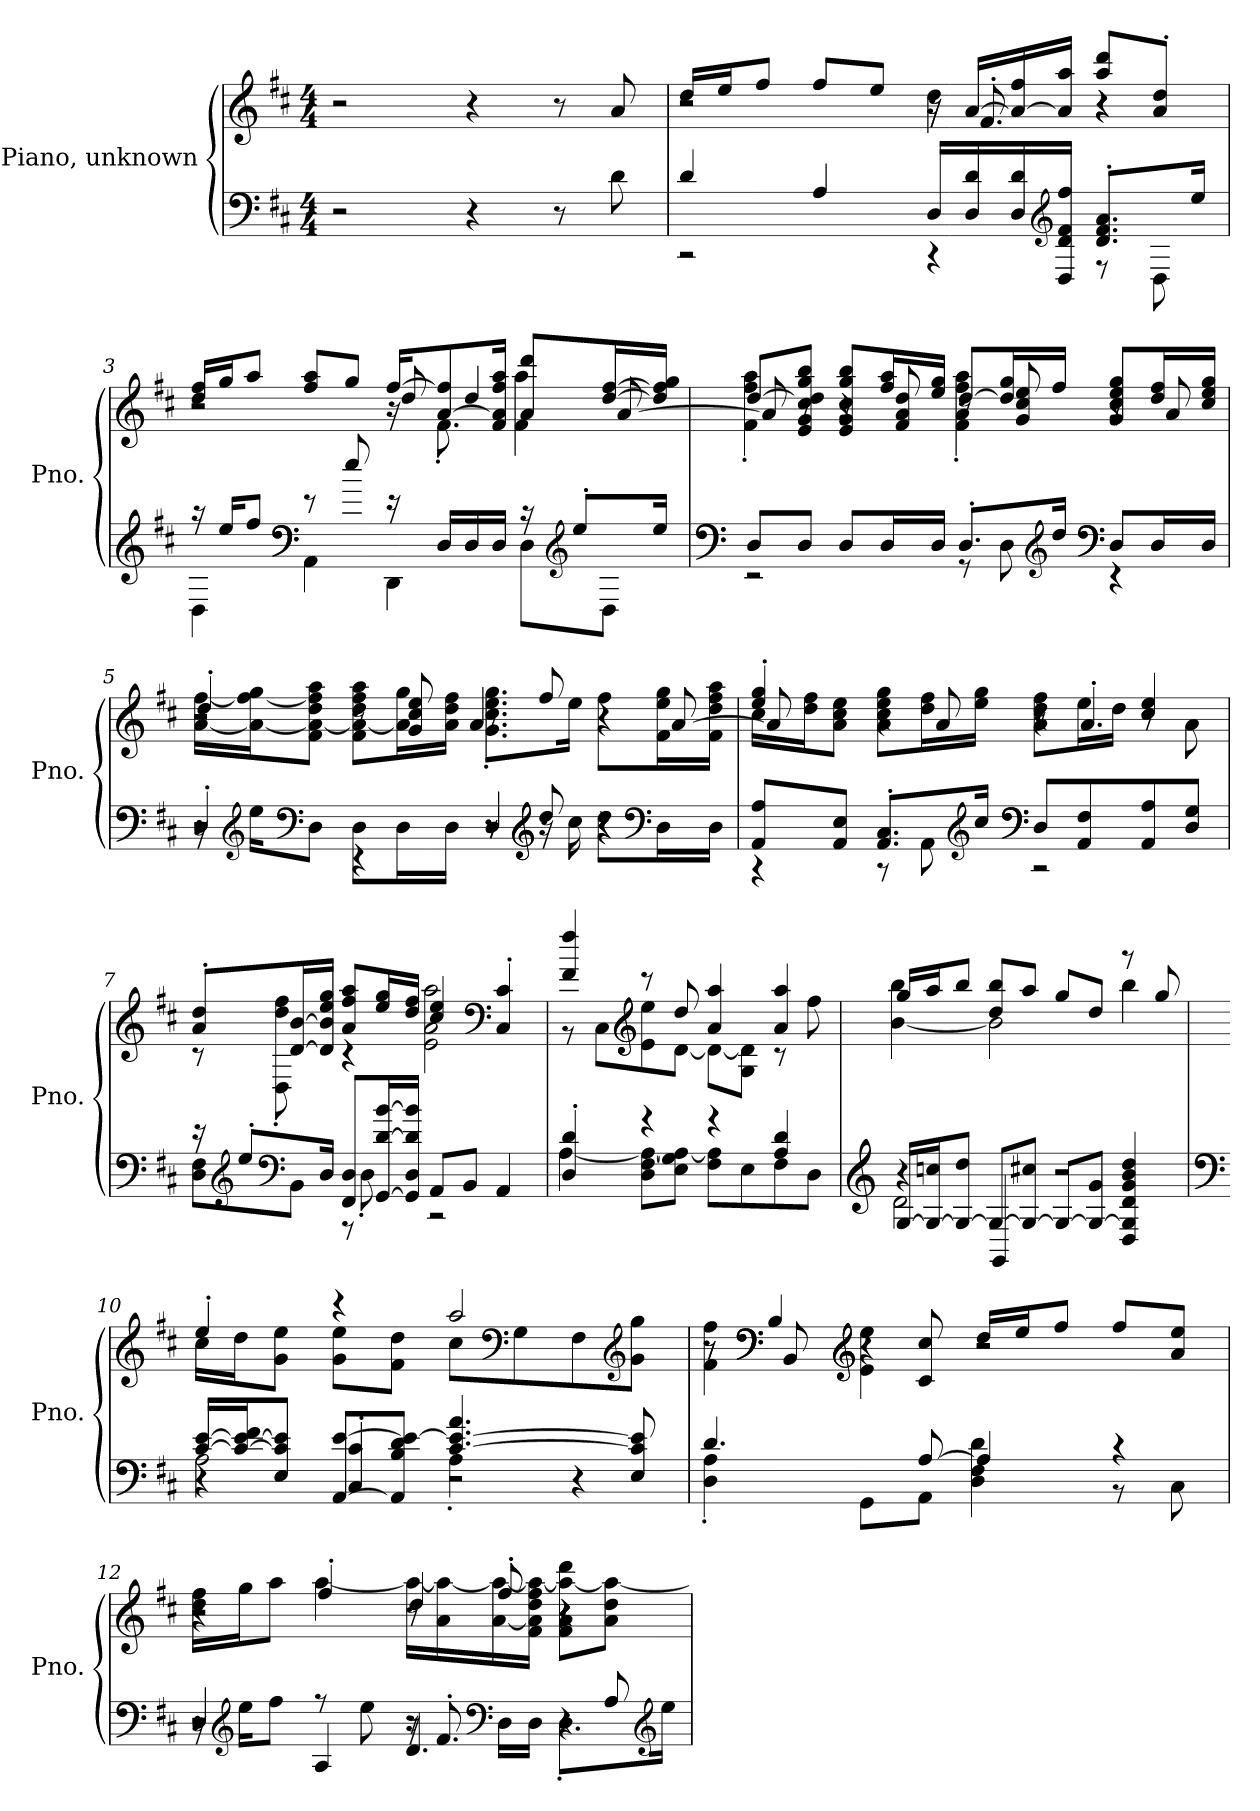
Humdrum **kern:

**kern	**kern
*part1	*part1
*staff2	*staff1
*I"Piano, unknown	*
*I'Pno.	*
*clefF4	*clefG2
*k[f#c#]	*k[f#c#]
*M4/4	*M4/4
*MM120	*MM120
=1	=1
2r	2r
4r	4r
8r	8r
8d\	8a/
=2	=2
*^	*^
*	*	*	*^
4d/	2r	16dd/LL	2r	2r
.	.	16ee/J	.	.
.	.	8ff#/J	.	.
4A/	.	8ff#/L	.	.
.	.	8ee/J	.	.
16D/LL	4r	16r	4dd\	16r
16D/ 16d/	.	[16a/LL	.	8.f#'/
16D/ 16d/	.	16a/_ 16ff#/	.	.
*clefG2	*	*	*	*
16D/ 16d/ 16f#/ 16ff#/JJ	.	16a/] 16aa/JJ	.	.
8.d/' 8.f#/' 8.a/'L	8r	8aa/ 8ddd/L	4r	4r
.	8D\	8a/' 8dd/'J	.	.
16ee/Jk	.	.	.	.
=3	=3	=3	=3	=3
16r	4D\	16dd/ 16ff#/LL	2r	2r
16ee/KL	.	16gg/J	.	.
8ff#/J	.	8aa/J	.	.
*clefF4	*	*	*	*
8r	4AA\	8ff#/ 8aa/L	.	.
8ee/	.	8gg/J	.	.
16r	4DD\	[16ff#/KL	16r	8dd/
16D/LL	.	[8a/ 8ff#/]	8.f#'\	.
16D/	.	.	.	4dd/
16D/JJ	.	16f#/ 16a/] 16ff#/ 16aa/Jk	.	.
16r	8D\L	8a/ 8ddd/L	4f#\ 4aa\	.
*clefG2	*	*	*	*
8ee'/L	.	.	.	.
.	8D\J	[16dd/ [16ff#/L	.	[8a/
16ee/Jk	.	16dd/] 16ff#/] 16gg/JJ	.	.
!!LO:LB:g=z	!!	!!
=4	=4	=4	=4	=4
*clefF4	*	*	*	*
8D/L	2r	[8dd/L	4f#\' 4ff#\' 4aa\'	8a/]
8D/J	.	8e/ 8g/ 8cc#/ 8dd/] 8gg/ 8bb/J	.	8r
8D/L	.	8e/ 8g/ 8cc#/ 8gg/ 8bb/L	4r	8r
16D/L	.	16ff#/ 16aa/L	.	8f#/ 8a/ 8dd/
16D/JJ	.	16ee/ 16gg/JJ	.	.
8.D'/L	8r	[8dd/L	4f#\' 4a\' 4ff#\' 4aa\'	8r
.	8D\	16dd/] 16gg/L	.	8g/ 8cc#/ 8ee/
*clefG2	*	*	*	*
16dd/Jk	.	16ff#/JJ	.	.
*clefF4	*	*	*	*
8D/L	4r	8g/ 8cc#/ 8ee/ 8gg/L	4r	8r
16D/L	.	16dd/ 16ff#/L	.	8a/
16D/JJ	.	16cc#/ 16ee/ 16gg/JJ	.	.
=5	=5	=5	=5	=5
*	*^	*	*	*
2r	16r	4D'/	2r	[16a\ [16ff#\LL	4dd'/
*clefG2	*	*	*	*	*
.	16ee\KL	.	.	16a\_ 16ff#\_ 16gg\J	.
*clefF4	*	*	*	*	*
.	8D\J	.	.	8f#\ 8a\_ 8dd\ 8ff#\] 8aa\J	.
.	8D\L	4r	.	8f#\ 8a\_ 8dd\ 8ff#\ 8aa\L	8r
.	16D\L	.	.	16a\] 16gg\L	8g/ 8cc#/ 8ee/
.	16D\JJ	.	.	16a\ 16dd\ 16ff#\JJ	.
8r	8r	4D/	8r	8.g\' 8.cc#\' 8.ee\' 8.gg\'L	4.a/
*clefG2	*	*	*	*	*
8dd/	16r	.	8ff#/	.	.
.	16cc#\	.	.	16ee\Jk	.
4r	8dd\L	4r	4r	8ff#\L	.
*clefF4	*	*	*	*	*
.	16D\L	.	.	16f#\ 16ee\ 16gg\L	[8a/
.	16D\JJ	.	.	16f#\ 16dd\ 16ff#\ 16aa\JJ	.
*	*v	*v	*	*	*
!!LO:LB:g=z	!!	!!
=6	=6	=6	=6	=6
8AA/ 8A/L	4r	4ee/' 4gg/'	16cc#\LL	8a/]
.	.	.	16dd\ 16ff#\J	.
8AA/ 8E/J	.	.	8a\ 8cc#\ 8ee\J	8r
8.AA/' 8.C#/'L	8r	4r	8a\ 8cc#\ 8ee\ 8gg\L	8r
.	8AA\	.	16dd\ 16ff#\L	8a/
*clefG2	*	*	*	*
16cc#/Jk	.	.	16ee\ 16gg\JJ	.
*clefF4	*	*	*	*
8D/L	2r	4r	8a\ 8dd\ 8ff#\L	8r
8AA/ 8F#/	.	.	16ee\L	4.a'/
.	.	.	16dd\JJ	.
8AA/ 8A/	.	4cc#/ 4ee/	8r	.
8D/ 8G/J	.	.	8a\	.
*	*	*	*v	*v
=7	=7	=7	=7
16r	8D\ 8F#\L	8a/' 8dd/'L	8r
*clefG2	*	*	*
8ee'/L	.	.	.
*clefF4	*	*	*
.	8BB\J	[16d/ [16b/L	8D\' 8dd\' 8ff#\'
16D/Jk	.	16d/] 16b/] 16ee/ 16gg/JJ	.
8FF#/ 8D/L	8r	8a/ 8ff#/ 8aa/L	4r
[16GG/ [16d/ [16b/L	8D'\	16ee/ 16gg/L	.
16GG/] 16D/ 16d/] 16b/]JJ	.	16dd/ 16ff#/JJ	.
8AA/L	2r	4cc#/ 4ee/	2e\ 2a\ 2aa\
8BB/J	.	.	.
*	*	*clefF4	*
4AA/	.	4C#/' 4c#/'	.
!!LO:LB:g=z	!!
=8	=8	=8	=8
4D/' 4d/'	[4A\	4f#/ 4ff#/	8r
.	.	.	8C#\L
*	*	*clefG2	*
4r	8D\ 8F#\ 8A\_L	8r	8e\ 8ee\
.	8E\ 8G\ 8A\_J	8dd/	[8d\J
4r	8F#\ 8A\]L	4a/ 4aa/	8d\L_
.	8E\	.	8G\ 8d\]J
4A/ 4d/	8F#\	4a/ 4aa/	8r
.	8D\J	.	8ff#\
*v	*v	*	*
=9	=9	=9
*clefG2	*	*
*^	*	*
*	*^	*	*
[16G/LL	2d\	4r	16gg/LL	[4b\ 4bb\
16G/_ 16ccn/J	.	.	16aa/J	.
8G/_ 8dd/J	.	.	8bb/J	.
8G/L_	.	4GG/	8dd/ 8bb/L	2b\]
8G/_ 8cc#X/J	.	.	8aa/J	.
8G/L_	2r	2r	8gg/L	.
8G/_ 8g/J	.	.	8dd/J	.
4D/ 4G/] 4d/ 4g/ 4b/ 4dd/	.	.	8r	4bb\
.	.	.	8gg/	.
!!LO:LB:g=z	!!
=10	=10	=10	=10	=10
*clefF4	*	*	*	*
[16c#/ [16e/LL	2A\	4r	4ee'/	16cc#\LL
16c#/_ 16e/_ 16f#/J	.	.	.	16dd\J
8E/ 8c#/] 8e/]J	.	.	.	8g\ 8ee\J
[8AA/ [8e/L	.	4C#/' 4c#/'	4r	8g\ 8ee\L
8AA/] 8B/ 8d/ 8e/_J	.	.	.	8f#\ 8dd\J
[4.c#/ 4.e/_ 4.a/	4A'\	2r	2aa/	8cc#\L
*	*	*	*clefF4	*
.	.	.	.	8G\
.	4r	.	.	8F#\
*	*	*	*clefG2	*
8E/ 8c#/] 8e/]	.	.	.	8g\ 8gg\J
*	*v	*v	*	*
=11	=11	=11	=11
*	*	*	*^
4.d/	4D\' 4A\'	8r	4f#\ 4ff#\	8r
*	*	*clefF4	*	*
.	.	4B/	.	8BB/
*	*	*clefG2	*	*
.	8GG\L	.	4e\ 4ee\	4r
[8A/	8AA\J	8c#/ 8cc#/	.	.
4A/]	4D\ 4F#\ 4d\	16dd/LL	2r	2r
.	.	16ee/J	.	.
.	.	8ff#/J	.	.
4r	8r	8ff#/L	.	.
.	8C#\	8a/ 8ee/J	.	.
!!LO:LB:g=z	!!	!!
=12	=12	=12	=12	=12
*	*^	*	*	*
2r	16r	4D/	2r	16dd\ 16ff#\LL	4r
*clefG2	*	*	*	*	*
.	16ee\KL	.	.	16gg\J	.
.	8ff#\J	.	.	8aa\J	.
.	8r	4A/	.	[4aa\	4ff#'/
.	8ee\	.	.	.	.
16r	8r	4.d/	8r	16aa\LL_	4dd/
8.f#'/	.	.	.	16a\ 16aa\_	.
*clefF4	*	*	*	*	*
.	16D\LL	.	8ff#'/	[16a\ 16aa\_	.
.	16D\JJ	.	.	16f#\ 16a\] 16dd\ 16ff#\ 16aa\_JJ	.
4r	8.D'\L	.	4r	8f#\ 8a\ 8aa\_ 8ddd\L	4r
.	.	8A/	.	8a\ 8dd\ 8aa\_J	.
*clefG2	*	*	*	*	*
.	16ee\Jk	.	.	.	.
*v	*v	*v	*	*	*
*	*v	*v	*v
=	=
*-	*-
